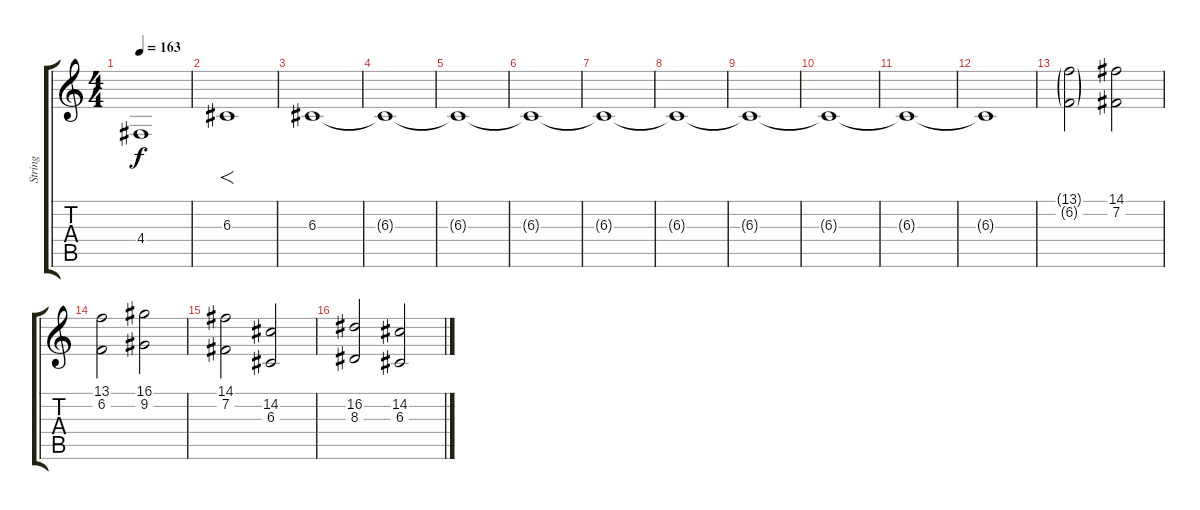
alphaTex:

\track ("String" "String") {instrument stringensemble1}
\staff {score tabs}
\tuning (E4 B3 G3 D3 A2 E2) {hide}
\ts (4 4)
\tempo 163
\clef g2
\ks c
4.4.1{dy f} |
6.3.1{f} |
6.3.1 |
6.3{t}.1 |
6.3{t}.1 |
6.3{t}.1 |
6.3{t}.1 |
6.3{t}.1 |
6.3{t}.1 |
6.3{t}.1 |
6.3{t}.1 |
6.3{t}.1 |
(13.1{g} 6.2{g}).2 (14.1 7.2).2 |
(13.1 6.2).2 (16.1 9.2).2 |
(14.1 7.2).2 (14.2 6.3).2 |
(16.2 8.3).2 (14.2 6.3).2
